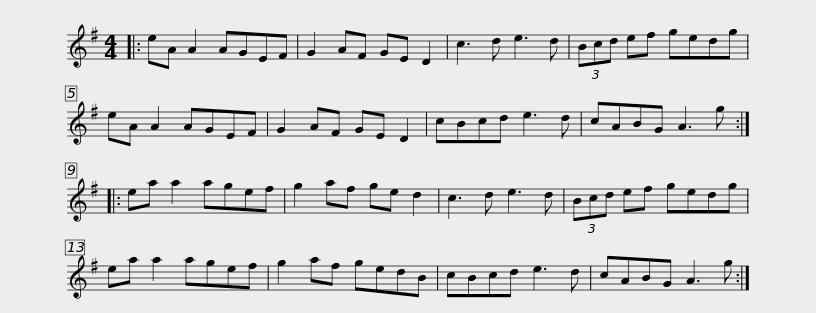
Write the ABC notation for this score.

X:1
L:1/8
M:4/4
I:linebreak $
K:G
V:1 treble
V:1
|: eA A2 AGEF | G2 AF GE D2 | c3 d e3 d | (3Bcd ef gedg | eA A2 AGEF | %5
 G2 AF GE D2 |$ cBcd e3 d | cABG A3 g :: ea a2 agef | g2 af ge d2 | %10
 c3 d e3 d | (3Bcd ef gedg |$ ea a2 agef | g2 af gedB | cBcd e3 d | %15
 cABG A3 g :| %16
